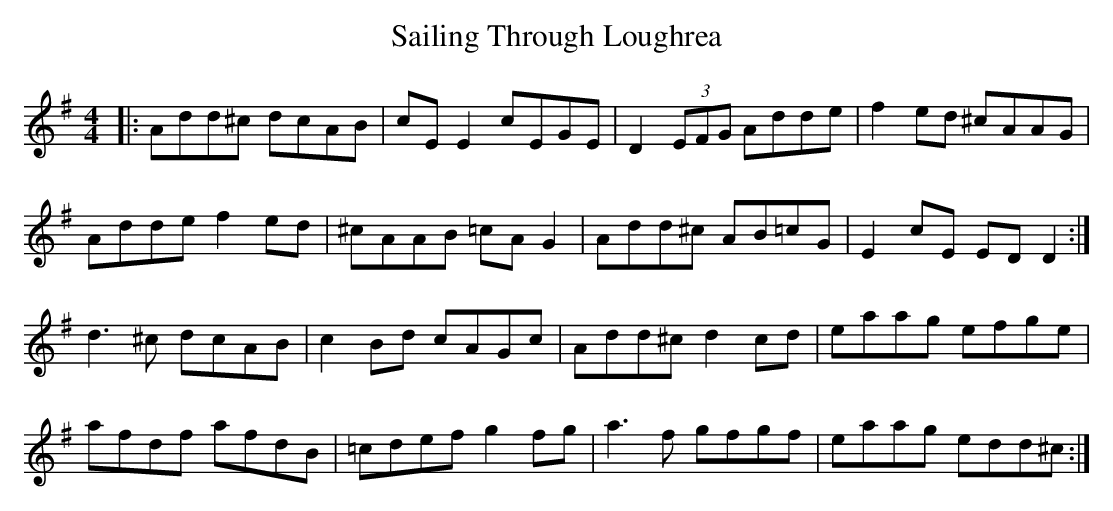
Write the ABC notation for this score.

X:1
T: Sailing Through Loughrea
M: 4/4
L: 1/8
K: Dmix
|:Add^c dcAB|cE E2 cEGE|D2 (3EFG Adde|f2 ed ^cAAG|
Adde f2 ed|^cAAB =cA G2|Add^c AB=cG|E2 cE ED D2:|
d3 ^c dcAB|c2 Bd cAGc|Add^c d2 cd|eaag efge|
afdf afdB|=cdef g2 fg|a3 f gfgf|eaag edd^c:|
